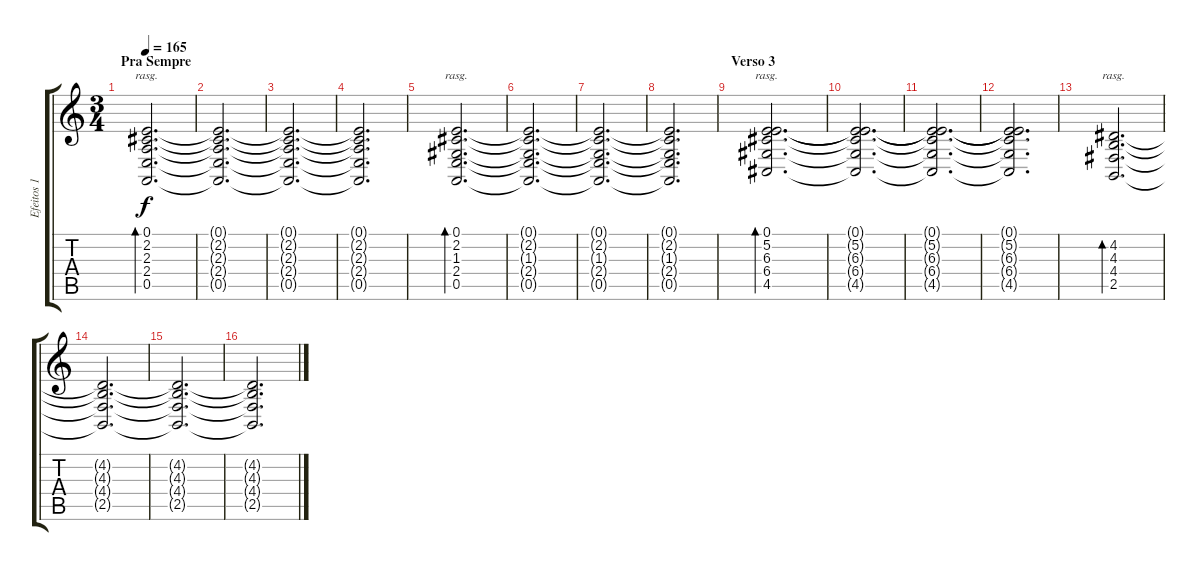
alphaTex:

\track ("Efeitos 1" "Efeitos 1") {instrument electricpiano1}
\staff {score tabs}
\tuning (E4 B3 G3 D3 A2 E2) {hide}
\ts (3 4)
\section ("" "Pra Sempre")
\tempo 165
\clef g2
\ks c
(0.1 2.2 2.3 2.4 0.5).2{d bd 480 rasg ii dy f} |
(0.1{t} 2.2{t} 2.3{t} 2.4{t} 0.5{t}).2{d} |
(0.1{t} 2.2{t} 2.3{t} 2.4{t} 0.5{t}).2{d} |
(0.1{t} 2.2{t} 2.3{t} 2.4{t} 0.5{t}).2{d} |
(0.1 2.2 1.3 2.4 0.5).2{d bd 480 rasg ii} |
(0.1{t} 2.2{t} 1.3{t} 2.4{t} 0.5{t}).2{d} |
(0.1{t} 2.2{t} 1.3{t} 2.4{t} 0.5{t}).2{d} |
(0.1{t} 2.2{t} 1.3{t} 2.4{t} 0.5{t}).2{d} |
\section ("" "Verso 3")
(0.1 5.2 6.3 6.4 4.5).2{d bd 480 rasg ii instrument electricpiano1} |
(0.1{t} 5.2{t} 6.3{t} 6.4{t} 4.5{t}).2{d} |
(0.1{t} 5.2{t} 6.3{t} 6.4{t} 4.5{t}).2{d} |
(0.1{t} 5.2{t} 6.3{t} 6.4{t} 4.5{t}).2{d} |
(4.2 4.3 4.4 2.5).2{d bd 480 rasg ii} |
(4.2{t} 4.3{t} 4.4{t} 2.5{t}).2{d} |
(4.2{t} 4.3{t} 4.4{t} 2.5{t}).2{d} |
(4.2{t} 4.3{t} 4.4{t} 2.5{t}).2{d}
